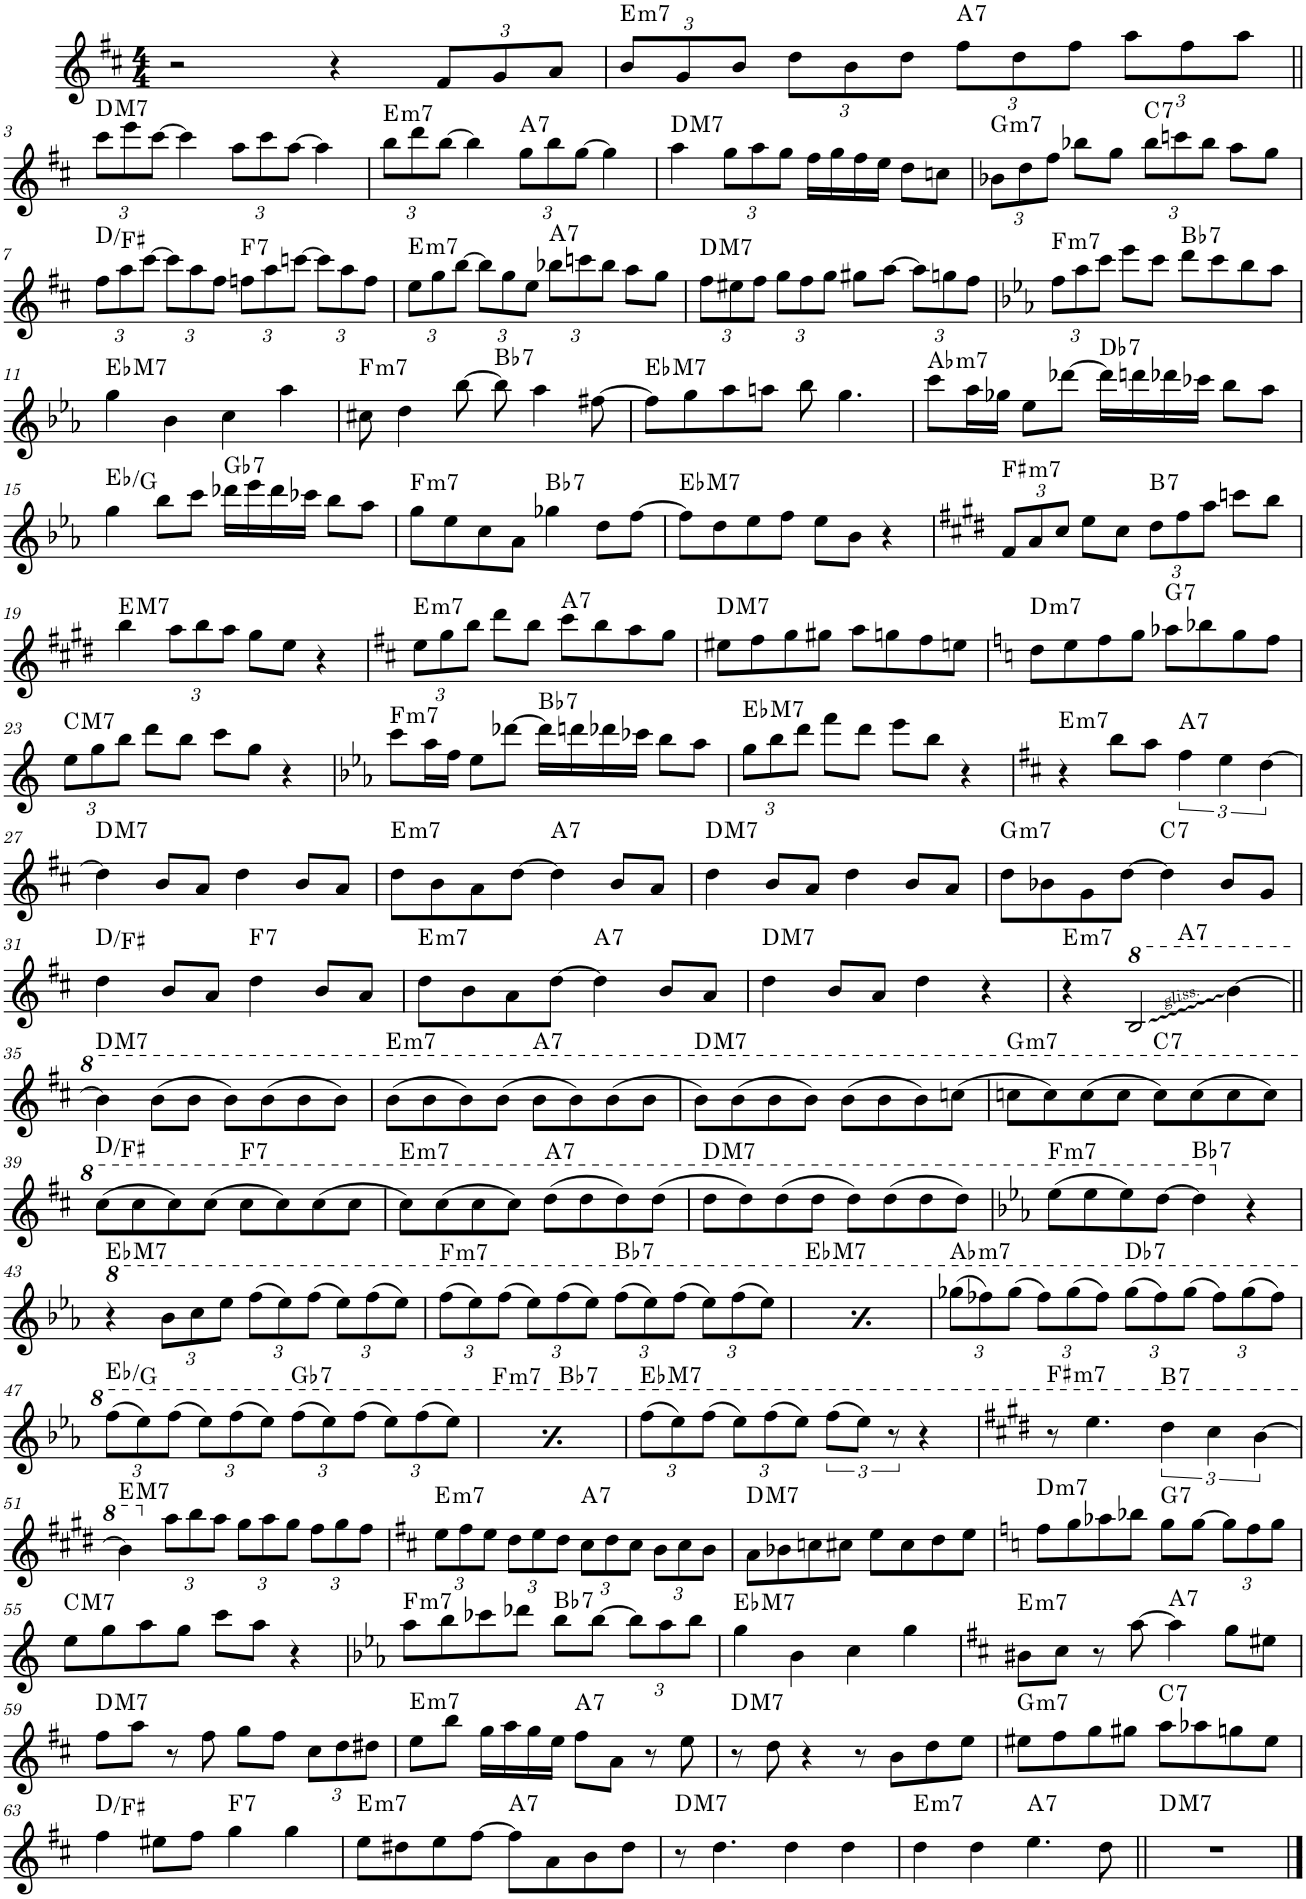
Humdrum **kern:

**kern	**harte
*part1	*part1
*staff1	*
*I"Baritone Saxophone	*
*I'Bar. Sax.	*
*clefG2	*
*Trd12c21	*
*k[f#c#]	*
*M4/4	*
=1	=1
2r	.
4r	.
*Xbrackettup	*
12f#/L	.
12g/	.
12a/J	.
=2	=2
!	!LO:H:kt=m7
12b/L	E:min7
12g/	.
12b/J	.
12dd\L	.
12b\	.
12dd\J	.
!	!LO:H:kt=7
12ff#\L	A:7
12dd\	.
12ff#\J	.
12aa\L	.
12ff#\	.
12aa\J	.
!!LO:LB:g=z
=3||	=3||
!	!LO:H:kt=M7
12ccc#\L	D:maj7
12eee\	.
[12ccc#\J	.
4ccc#\]	.
12aa\L	.
12ccc#\	.
[12aa\J	.
4aa\]	.
=4	=4
!	!LO:H:kt=m7
12bb\L	E:min7
12ddd\	.
[12bb\J	.
4bb\]	.
!	!LO:H:kt=7
12gg\L	A:7
12bb\	.
[12gg\J	.
4gg\]	.
=5	=5
!	!LO:H:kt=M7
4aa\	D:maj7
12gg\L	.
12aa\	.
12gg\J	.
16ff#\LL	.
16gg\	.
16ff#\	.
16ee\JJ	.
8dd\L	.
8ccn\J	.
=6	=6
!	!LO:H:kt=m7
12b-X\L	G:min7
12dd\	.
12ff#\J	.
8bb-X\L	.
8gg\J	.
!	!LO:H:kt=7
12bb-\L	C:7
12cccn\	.
12bb-\J	.
8aa\L	.
8gg\J	.
!!LO:LB:g=z
=7	=7
12ff#\L	D:maj/3
12aa\	.
[12ccc#\J	.
12ccc#\L]	.
12aa\	.
12ff#\J	.
!	!LO:H:kt=7
12ffn\L	F:7
12aa\	.
[12cccn\J	.
12ccc\L]	.
12aa\	.
12ff\J	.
=8	=8
!	!LO:H:kt=m7
12ee\L	E:min7
12gg\	.
[12bb\J	.
12bb\L]	.
12gg\	.
12ee\J	.
!	!LO:H:kt=7
12bb-X\L	A:7
12cccn\	.
12bb-\J	.
8aa\L	.
8gg\J	.
=9	=9
!	!LO:H:kt=M7
12ff#\L	D:maj7
12ee#X\	.
12ff#\J	.
12gg\L	.
12ff#\	.
12gg\J	.
8gg#X\L	.
[8aa\J	.
12aa\L]	.
12ggn\	.
12ff#\J	.
=10	=10
*k[b-e-a-]	*
!	!LO:H:kt=m7
12ff\L	F:min7
12aa-\	.
12ccc\J	.
8eee-\L	.
8ccc\J	.
!	!LO:H:kt=7
8ddd\L	Bb:7
8ccc\	.
8bb-\	.
8aa-\J	.
!!LO:LB:g=z
=11	=11
!	!LO:H:kt=M7
4gg\	Eb:maj7
4b-\	.
4cc\	.
4aa-\	.
=12	=12
!	!LO:H:kt=m7
8cc#X\	F:min7
4dd\	.
[8bb-\	.
!	!LO:H:kt=7
8bb-\]	Bb:7
4aa-\	.
[8ff#X\	.
=13	=13
!	!LO:H:kt=M7
8ff#\L]	Eb:maj7
8gg\	.
8aa-\	.
8aan\J	.
8bb-\	.
4.gg\	.
=14	=14
!	!LO:H:kt=m7
8ccc\L	Ab:min7
16aa-\L	.
16gg-X\JJ	.
8ee-\L	.
[8ddd-X\J	.
!	!LO:H:kt=7
16ddd-\LL]	Db:7
16dddn\	.
16ddd-X\	.
16ccc-X\JJ	.
8bb-\L	.
8aa-\J	.
!!LO:LB:g=z
=15	=15
4gg\	Eb:maj/3
8bb-\L	.
8ccc\J	.
!	!LO:H:kt=7
16ddd-X\LL	Gb:7
16eee-\	.
16ddd-\	.
16ccc-X\JJ	.
8bb-\L	.
8aa-\J	.
=16	=16
!	!LO:H:kt=m7
8gg\L	F:min7
8ee-\	.
8cc\	.
8a-\J	.
!	!LO:H:kt=7
4gg-X\	Bb:7
8dd\L	.
[8ff\J	.
=17	=17
!	!LO:H:kt=M7
8ff\L]	Eb:maj7
8dd\	.
8ee-\	.
8ff\J	.
8ee-\L	.
8b-\J	.
4r	.
=18	=18
*k[f#c#g#d#]	*
!	!LO:H:kt=m7
12f#/L	F#:min7
12a/	.
12cc#/J	.
8ee\L	.
8cc#\J	.
!	!LO:H:kt=7
12dd#\L	B:7
12ff#\	.
12aa\J	.
8cccn\L	.
8bb\J	.
!!LO:LB:g=z
=19	=19
!	!LO:H:kt=M7
4bb\	E:maj7
12aa\L	.
12bb\	.
12aa\J	.
8gg#\L	.
8ee\J	.
4r	.
=20	=20
*k[f#c#]	*
!	!LO:H:kt=m7
12ee\L	E:min7
12gg\	.
12bb\J	.
8ddd\L	.
8bb\J	.
!	!LO:H:kt=7
8ccc#\L	A:7
8bb\	.
8aa\	.
8gg\J	.
=21	=21
!	!LO:H:kt=M7
8ee#X\L	D:maj7
8ff#\	.
8gg\	.
8gg#X\J	.
8aa\L	.
8ggn\	.
8ff#\	.
8een\J	.
=22	=22
*k[]	*
!	!LO:H:kt=m7
8dd\L	D:min7
8ee\	.
8ff\	.
8gg\J	.
!	!LO:H:kt=7
8aa-X\L	G:7
8bb-X\	.
8gg\	.
8ff\J	.
!!LO:LB:g=z
=23	=23
!	!LO:H:kt=M7
12ee\L	C:maj7
12gg\	.
12bb\J	.
8ddd\L	.
8bb\J	.
8ccc\L	.
8gg\J	.
4r	.
=24	=24
*k[b-e-a-]	*
!	!LO:H:kt=m7
8ccc\L	F:min7
16aa-\L	.
16ff\JJ	.
8ee-\L	.
[8ddd-X\J	.
!	!LO:H:kt=7
16ddd-\LL]	Bb:7
16dddn\	.
16ddd-X\	.
16ccc-X\JJ	.
8bb-\L	.
8aa-\J	.
=25	=25
!	!LO:H:kt=M7
12gg\L	Eb:maj7
12bb-\	.
12ddd\J	.
8fff\L	.
8ddd\J	.
8eee-\L	.
8bb-\J	.
4r	.
=26	=26
*k[f#c#]	*
!	!LO:H:kt=m7
4r	E:min7
8bb\L	.
8aa\J	.
*brackettup	*
!	!LO:H:kt=7
6ff#\	A:7
6ee\	.
[6dd\	.
!!LO:LB:g=z
=27	=27
!	!LO:H:kt=M7
4dd\]	D:maj7
8b/L	.
8a/J	.
4dd\	.
8b/L	.
8a/J	.
=28	=28
!	!LO:H:kt=m7
8dd\L	E:min7
8b\	.
8a\	.
[8dd\J	.
!	!LO:H:kt=7
4dd\]	A:7
8b/L	.
8a/J	.
=29	=29
!	!LO:H:kt=M7
4dd\	D:maj7
8b/L	.
8a/J	.
4dd\	.
8b/L	.
8a/J	.
=30	=30
!	!LO:H:kt=m7
8dd\L	G:min7
8b-X\	.
8g\	.
[8dd\J	.
!	!LO:H:kt=7
4dd\]	C:7
8b-/L	.
8g/J	.
!!LO:LB:g=z
=31	=31
4dd\	D:maj/3
8b/L	.
8a/J	.
!	!LO:H:kt=7
4dd\	F:7
8b/L	.
8a/J	.
=32	=32
!	!LO:H:kt=m7
8dd\L	E:min7
8b\	.
8a\	.
[8dd\J	.
!	!LO:H:kt=7
4dd\]	A:7
8b/L	.
8a/J	.
=33	=33
!	!LO:H:kt=M7
4dd\	D:maj7
8b/L	.
8a/J	.
4dd\	.
4r	.
=34	=34
!	!LO:H:kt=m7
*^	*
4r	2ryy	E:min7
*8va	*	*
2b/	.	.
!	!	!LO:H:kt=7
.	2ryy	A:7
[4bb\	.	.
!!LO:LB:g=z	!!
=35||	=35||	=35||
!	!	!LO:H:kt=M7
*v	*v	*
4bb\]	D:maj7
(8bb\L	.
8bb\J	.
8bb\L)	.
(8bb\	.
8bb\	.
8bb\J)	.
=36	=36
!	!LO:H:kt=m7
(8bb\L	E:min7
8bb\	.
8bb\)	.
(8bb\J	.
!	!LO:H:kt=7
8bb\L	A:7
8bb\)	.
(8bb\	.
8bb\J	.
=37	=37
!	!LO:H:kt=M7
8bb\L)	D:maj7
(8bb\	.
8bb\	.
8bb\J)	.
(8bb\L	.
8bb\	.
8bb\)	.
(8cccn\J	.
=38	=38
!	!LO:H:kt=m7
8cccn\L	G:min7
8ccc\)	.
(8ccc\	.
8ccc\J	.
!	!LO:H:kt=7
8ccc\L)	C:7
(8ccc\	.
8ccc\	.
8ccc\J)	.
!!LO:LB:g=z
=39	=39
(8ccc#\L	D:maj/3
8ccc#\	.
8ccc#\)	.
(8ccc#\J	.
!	!LO:H:kt=7
8ccc#\L	F:7
8ccc#\)	.
(8ccc#\	.
8ccc#\J	.
=40	=40
!	!LO:H:kt=m7
8ccc#\L)	E:min7
(8ccc#\	.
8ccc#\	.
8ccc#\J)	.
!	!LO:H:kt=7
(8ddd\L	A:7
8ddd\	.
8ddd\)	.
(8ddd\J	.
=41	=41
!	!LO:H:kt=M7
8ddd\L	D:maj7
8ddd\)	.
(8ddd\	.
8ddd\J	.
8ddd\L)	.
(8ddd\	.
8ddd\	.
8ddd\J)	.
=42	=42
*k[b-e-a-]	*
!	!LO:H:kt=m7
(8eee-\L	F:min7
8eee-\	.
8eee-\)	.
[8ddd\J	.
!	!LO:H:kt=7
4ddd\]	Bb:7
*X8va	*
4r	.
!!LO:LB:g=z
=43	=43
*8va	*
!	!LO:H:kt=M7
4r	Eb:maj7
*Xbrackettup	*
12bb-\L	.
12ccc\	.
12eee-\J	.
(12fff\L	.
12eee-\)	.
(12fff\J	.
12eee-\L)	.
(12fff\	.
12eee-\J)	.
=44	=44
!	!LO:H:kt=m7
(12fff\L	F:min7
12eee-\)	.
(12fff\J	.
12eee-\L)	.
(12fff\	.
12eee-\J)	.
!	!LO:H:kt=7
(12fff\L	Bb:7
12eee-\)	.
(12fff\J	.
12eee-\L)	.
(12fff\	.
12eee-\J)	.
=45	=45
!	!LO:H:kt=m7
(12fff\L	F:min7
12eee-\)	.
(12fff\J	.
12eee-\L)	.
(12fff\	.
12eee-\J)	.
!	!LO:H:kt=7
(12fff\L	Bb:7
12eee-\)	.
(12fff\J	.
12eee-\L)	.
(12fff\	.
12eee-\J)	.
=46	=46
!	!LO:H:kt=m7
(12ggg-X\L	Ab:min7
12fff-X\)	.
(12ggg-\J	.
12fff-\L)	.
(12ggg-\	.
12fff-\J)	.
!	!LO:H:kt=7
(12ggg-\L	Db:7
12fff-\)	.
(12ggg-\J	.
12fff-\L)	.
(12ggg-\	.
12fff-\J)	.
!!LO:LB:g=z
=47	=47
(12fff\L	Eb:maj/3
12eee-\)	.
(12fff\J	.
12eee-\L)	.
(12fff\	.
12eee-\J)	.
!	!LO:H:kt=7
(12fff\L	Gb:7
12eee-\)	.
(12fff\J	.
12eee-\L)	.
(12fff\	.
12eee-\J)	.
=48	=48
(12fff\L	Eb:maj/3
12eee-\)	.
(12fff\J	.
12eee-\L)	.
(12fff\	.
12eee-\J)	.
!	!LO:H:kt=7
(12fff\L	Gb:7
12eee-\)	.
(12fff\J	.
12eee-\L)	.
(12fff\	.
12eee-\J)	.
=49	=49
!	!LO:H:kt=M7
(12fff\L	Eb:maj7
12eee-\)	.
(12fff\J	.
12eee-\L)	.
(12fff\	.
12eee-\J)	.
*brackettup	*
(12fff\L	.
12eee-\J)	.
12r	.
4r	.
=50	=50
*k[f#c#g#d#]	*
!	!LO:H:kt=m7
8r	F#:min7
4.eee\	.
!	!LO:H:kt=7
6ddd#\	B:7
6ccc#\	.
[6bb\	.
!!LO:LB:g=z
=51	=51
!	!LO:H:kt=M7
4bb\]	E:maj7
*X8va	*
*Xbrackettup	*
12aa\L	.
12bb\	.
12aa\J	.
12gg#\L	.
12aa\	.
12gg#\J	.
12ff#\L	.
12gg#\	.
12ff#\J	.
=52	=52
*k[f#c#]	*
!	!LO:H:kt=m7
12ee\L	E:min7
12ff#\	.
12ee\J	.
12dd\L	.
12ee\	.
12dd\J	.
!	!LO:H:kt=7
12cc#\L	A:7
12dd\	.
12cc#\J	.
12b\L	.
12cc#\	.
12b\J	.
=53	=53
!	!LO:H:kt=M7
8a\L	D:maj7
8b-X\	.
8ccn\	.
8cc#X\J	.
8ee\L	.
8cc#\	.
8dd\	.
8ee\J	.
=54	=54
*k[]	*
!	!LO:H:kt=m7
8ff\L	D:min7
8gg\	.
8aa-X\	.
8bb-X\J	.
!	!LO:H:kt=7
8gg\L	G:7
[8gg\J	.
12gg\L]	.
12ff\	.
12gg\J	.
!!LO:LB:g=z
=55	=55
!	!LO:H:kt=M7
8ee\L	C:maj7
8gg\	.
8aa\	.
8gg\J	.
8ccc\L	.
8aa\J	.
4r	.
=56	=56
*k[b-e-a-]	*
!	!LO:H:kt=m7
8aa-\L	F:min7
8bb-\	.
8ccc-X\	.
8ddd-X\J	.
!	!LO:H:kt=7
8bb-\L	Bb:7
[8bb-\J	.
12bb-\L]	.
12aa-\	.
12bb-\J	.
=57	=57
!	!LO:H:kt=M7
4gg\	Eb:maj7
4b-\	.
4cc\	.
4gg\	.
=58	=58
*k[f#c#]	*
!	!LO:H:kt=m7
8b#X\L	E:min7
8cc#\J	.
8r	.
[8aa\	.
!	!LO:H:kt=7
4aa\]	A:7
8gg\L	.
8ee#X\J	.
!!LO:LB:g=z
=59	=59
!	!LO:H:kt=M7
8ff#\L	D:maj7
8aa\J	.
8r	.
8ff#\	.
8gg\L	.
8ff#\J	.
12cc#\L	.
12dd\	.
12dd#X\J	.
=60	=60
!	!LO:H:kt=m7
8ee\L	E:min7
8bb\J	.
16gg\LL	.
16aa\	.
16gg\	.
16ee\JJ	.
!	!LO:H:kt=7
8ff#\L	A:7
8a\J	.
8r	.
8ee\	.
=61	=61
!	!LO:H:kt=M7
8r	D:maj7
8dd\	.
4r	.
8r	.
8b\L	.
8dd\	.
8ee\J	.
=62	=62
!	!LO:H:kt=m7
8ee#X\L	G:min7
8ff#\	.
8gg\	.
8gg#X\J	.
!	!LO:H:kt=7
8aa\L	C:7
8aa-X\	.
8ggn\	.
8ee#\J	.
!!LO:LB:g=z
=63	=63
4ff#\	D:maj/3
8ee#X\L	.
8ff#\J	.
!	!LO:H:kt=7
4gg\	F:7
4gg\	.
=64	=64
!	!LO:H:kt=m7
8ee\L	E:min7
8dd#X\	.
8ee\	.
[8ff#\J	.
!	!LO:H:kt=7
8ff#\L]	A:7
8a\	.
8b\	.
8dd#\J	.
=65	=65
!	!LO:H:kt=M7
8r	D:maj7
4.dd\	.
4dd\	.
4dd\	.
=66	=66
!	!LO:H:kt=m7
4dd\	E:min7
4dd\	.
!	!LO:H:kt=7
4.ee\	A:7
8dd\	.
=67||	=67||
!	!LO:H:kt=M7
1r	D:maj7
==	==
*-	*-
